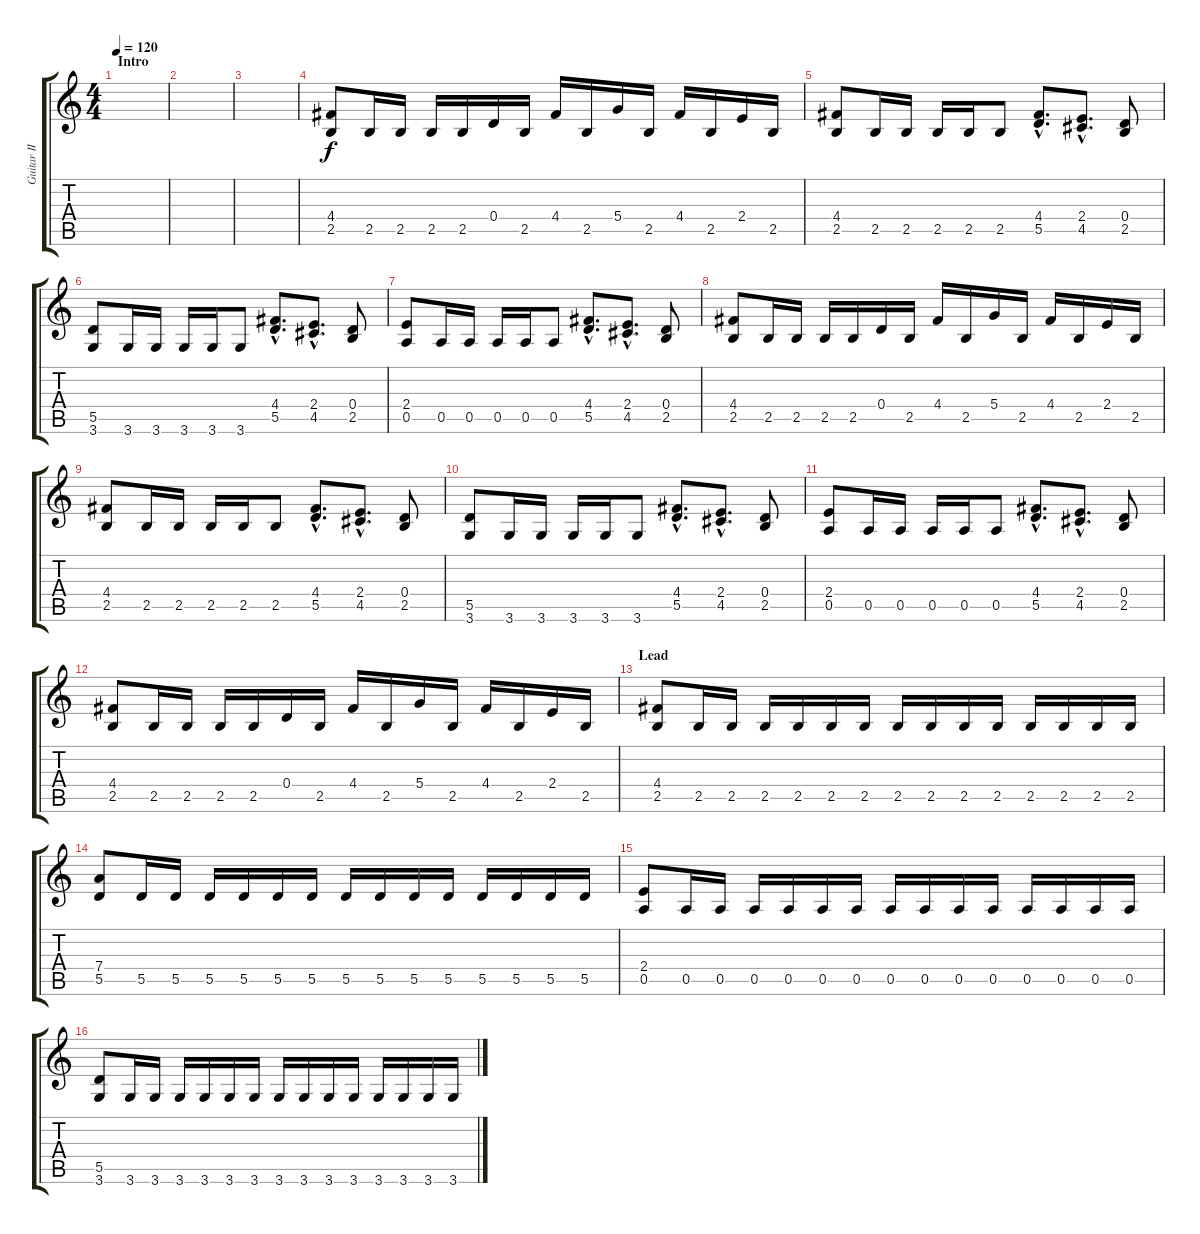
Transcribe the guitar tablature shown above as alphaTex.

\track ("Guitar II" "Guitar II") {instrument distortionguitar}
\staff {score tabs}
\tuning (E4 B3 G3 D3 A2 E2) {hide}
\ts (4 4)
\section ("" "Intro")
\tempo 120
\clef g2
\ks c
|
|
|
(4.4 2.5).8{volume 13} 2.5.16 2.5.16 2.5.16 2.5.16 0.4.16 2.5.16 4.4.16 2.5.16 5.4.16 2.5.16 4.4.16 2.5.16 2.4.16 2.5.16 |
(4.4 2.5).8 2.5.16 2.5.16 2.5.16 2.5.16 2.5.8 (4.4{hac} 5.5{hac}).8{d} (2.4{hac} 4.5{hac}).8{d} (0.4 2.5).8 |
(5.5 3.6).8 3.6.16 3.6.16 3.6.16 3.6.16 3.6.8 (4.4{hac} 5.5{hac}).8{d} (2.4{hac} 4.5{hac}).8{d} (0.4 2.5).8 |
(2.4 0.5).8 0.5.16 0.5.16 0.5.16 0.5.16 0.5.8 (4.4{hac} 5.5{hac}).8{d} (2.4{hac} 4.5{hac}).8{d} (0.4 2.5).8 |
(4.4 2.5).8 2.5.16 2.5.16 2.5.16 2.5.16 0.4.16 2.5.16 4.4.16 2.5.16 5.4.16 2.5.16 4.4.16 2.5.16 2.4.16 2.5.16 |
(4.4 2.5).8 2.5.16 2.5.16 2.5.16 2.5.16 2.5.8 (4.4{hac} 5.5{hac}).8{d} (2.4{hac} 4.5{hac}).8{d} (0.4 2.5).8 |
(5.5 3.6).8 3.6.16 3.6.16 3.6.16 3.6.16 3.6.8 (4.4{hac} 5.5{hac}).8{d} (2.4{hac} 4.5{hac}).8{d} (0.4 2.5).8 |
(2.4 0.5).8 0.5.16 0.5.16 0.5.16 0.5.16 0.5.8 (4.4{hac} 5.5{hac}).8{d} (2.4{hac} 4.5{hac}).8{d} (0.4 2.5).8 |
(4.4 2.5).8 2.5.16 2.5.16 2.5.16 2.5.16 0.4.16 2.5.16 4.4.16 2.5.16 5.4.16 2.5.16 4.4.16 2.5.16 2.4.16 2.5.16 |
\section ("" "Lead")
(4.4 2.5).8 2.5.16 2.5.16 2.5.16 2.5.16 2.5.16 2.5.16 2.5.16 2.5.16 2.5.16 2.5.16 2.5.16 2.5.16 2.5.16 2.5.16 |
(7.4 5.5).8 5.5.16 5.5.16 5.5.16 5.5.16 5.5.16 5.5.16 5.5.16 5.5.16 5.5.16 5.5.16 5.5.16 5.5.16 5.5.16 5.5.16 |
(2.4 0.5).8 0.5.16 0.5.16 0.5.16 0.5.16 0.5.16 0.5.16 0.5.16 0.5.16 0.5.16 0.5.16 0.5.16 0.5.16 0.5.16 0.5.16 |
(5.5 3.6).8 3.6.16 3.6.16 3.6.16 3.6.16 3.6.16 3.6.16 3.6.16 3.6.16 3.6.16 3.6.16 3.6.16 3.6.16 3.6.16 3.6.16
